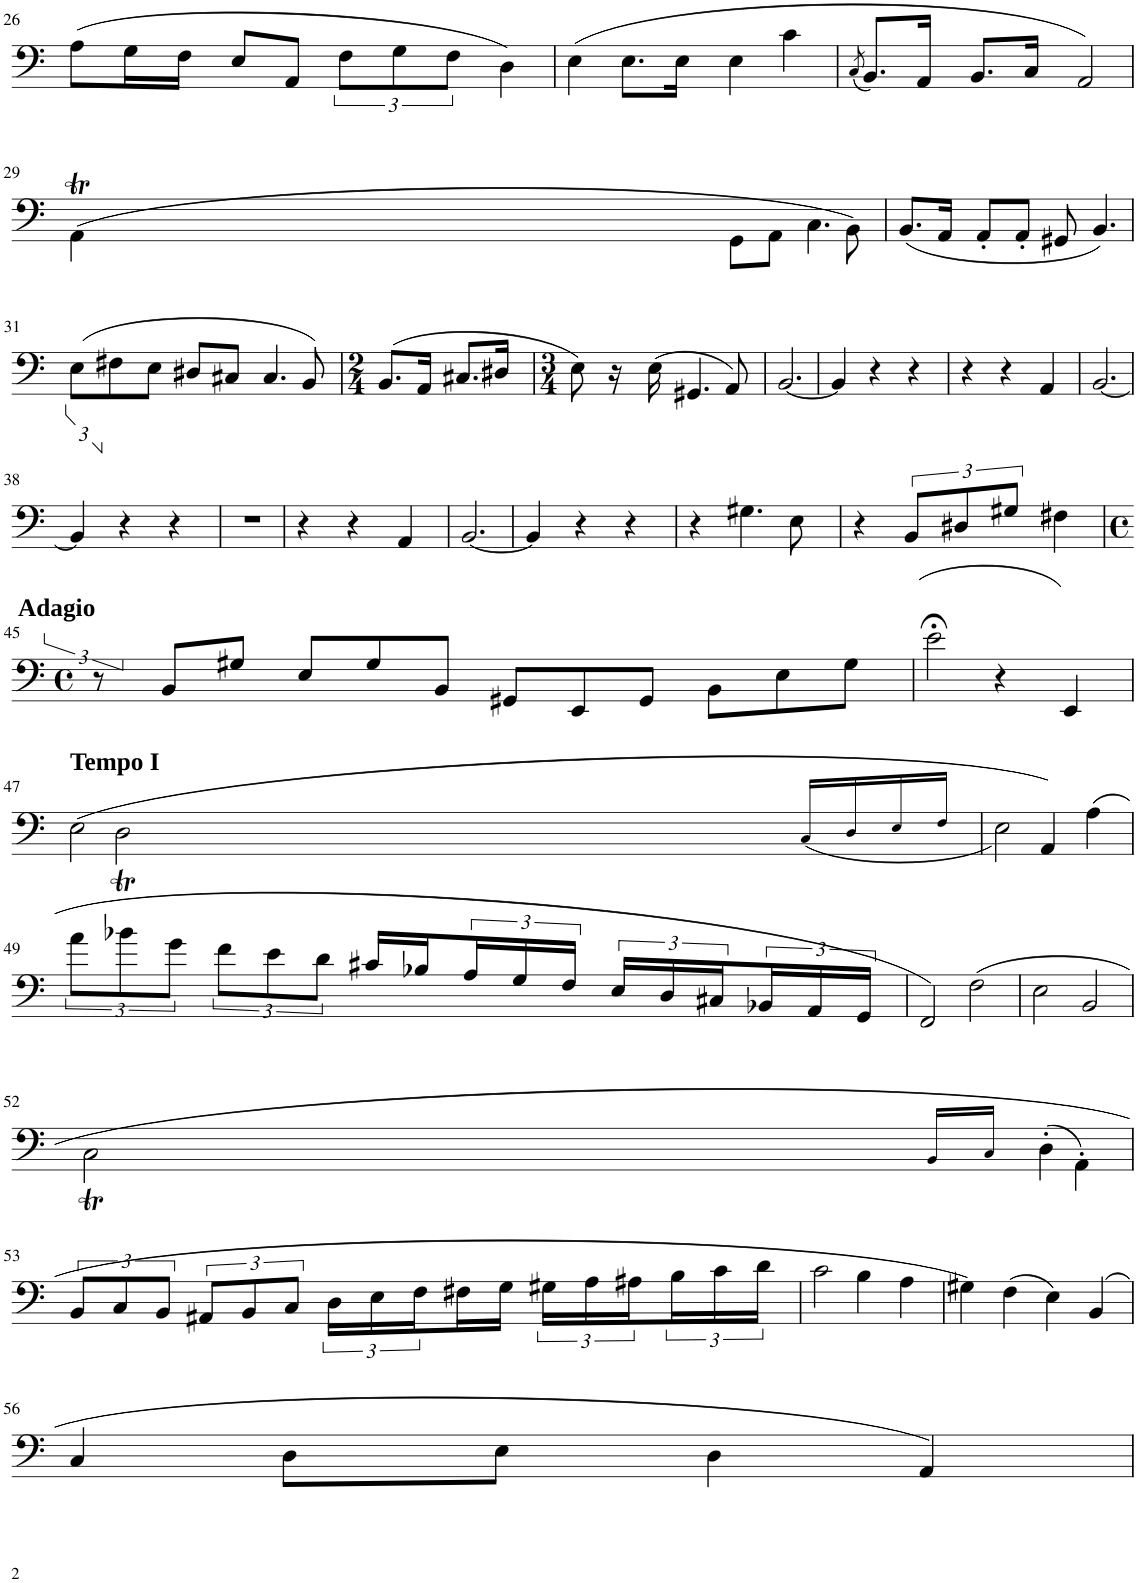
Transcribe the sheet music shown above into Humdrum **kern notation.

**kern
*part1
*staff1
*I"Piano
*I'Pno
!!LO:PB:g=z
*clefF4
*k[]
*M4/4
*met(c)
=26
(8A\L
16G\L
16F\JJ
8E/L
8AA/J
12F\L
12G\
12F\J
4D\)
=27
(4E\
8.E\L
16E\Jk
4E\
4c\
=28
(8qC/
8.BB/L)
16AA/Jk
8.BB/L
16C/Jk
2AA/)
!!LO:LB:g=z
=29
*^
(>4AAT\	64AA!
.	64BB!
.	64AA!
.	64BB!
.	64AA!
.	64BB!
.	64AA!
.	64BB!
.	64AA!
.	64BB!
.	64AA!
.	64BB!
.	64AA!
.	64BB!
*	*Xtuplet
.	96AA!
.	96BB!
.	96AA!
8GG\L	2.ryy
8AA\J	.
4.C\	.
8BB\)	.
*v	*v
=30
(8.BB/L
16AA/Jk
8AA'/L
8AA'/J
8GG#X/
4.BB/)
!!LO:LB:g=z
=31
*tuplet
(12E\L
12F#X\
12E\J
8D#X/L
8C#X/J
4.C#/
8BB/)
=32
*M2/4
(8.BB/L
16AA/Jk
8.C#X/L
16D#X/Jk
=33
*M3/4
8E\)
16r
(16E\
4.GG#X/
8AA/)
=34
[2.BB/
=35
4BB/]
4r
4r
=36
4r
4r
4AA/
=37
[2.BB/
!!LO:LB:g=z
=38
4BB/]
4r
4r
=39
2.r
=40
4r
4r
4AA/
=41
[2.BB/
=42
4BB/]
4r
4r
=43
4r
4.G#X\
8E\
=44
4r
(>12BB/L
12D#X/
12G#X/J
4F#X\)
!!LO:LB:g=z
=45
*M4/4
*met(c)
!LO:TX:a:B:t=Adagio
12r
12BB/L
12G#X/J
*Xtuplet
12E/L
12G#/
12BB/J
12GG#X/L
12EE/
12GG#/J
12BB\L
12E\
12G#\J
=46
2e;<\
4r
4EE/
!!LO:LB:g=z
=47
*^
!LO:TX:a:B:t=Tempo I	!
(>2E\	2ryy
2DT\	32D!
.	32E!
.	32D!
.	32E!
.	32D!
.	32E!
.	32D!
.	32E!
.	32D!
.	64E!
.	64D!
.	64E!
.	64D!
.	64E!
.	64D!
.	(<48.C!/LL
.	48.D!/
.	48.E!/
.	48.F!/JJ
*v	*v
=48
2E\)
4AA/)
(4A\
!!LO:LB:g=z
=49
*tuplet
12a\L
12b-X\
12g\J
12f\L
12e\
12d\J
16c#X/LL
16B-X/
24A/
24G/
24F/JJ
24E/LL
24D/
24C#X/
24BB-X/
24AA/
24GG/JJ
=50
2FF/)
(2F\
=51
2E\
2BB/
!!LO:LB:g=z
=52
*^
2CT\	32C!
.	32D!
.	32C!
.	32D!
.	32C!
.	32D!
.	32C!
.	32D!
.	32C!
.	32D!
.	32C!
.	32D!
*	*Xtuplet
.	48C!
.	48D!
.	48C!
.	48.BB!/LL
.	48.C!/JJ
(>4D'\	24.ryy
.	4..ryy
4AA'\)	.
*v	*v
!!LO:LB:g=z
=53
*tuplet
12BB/L
12C/
12BB/J
12AA#X/L
12BB/
12C/J
24D\LL
24E\
24F\
16F#X\
16G\JJ
24G#X\LL
24A\
24A#X\
24B\
24c\
24d\JJ
=54
2c\
4B\
4A\
=55
4G#X\)
(4F\
4E\)
(4BB/
!!LO:LB:g=z
=56
4C/
8D\L
8E\J
4D\
4AA/)
=
*-
